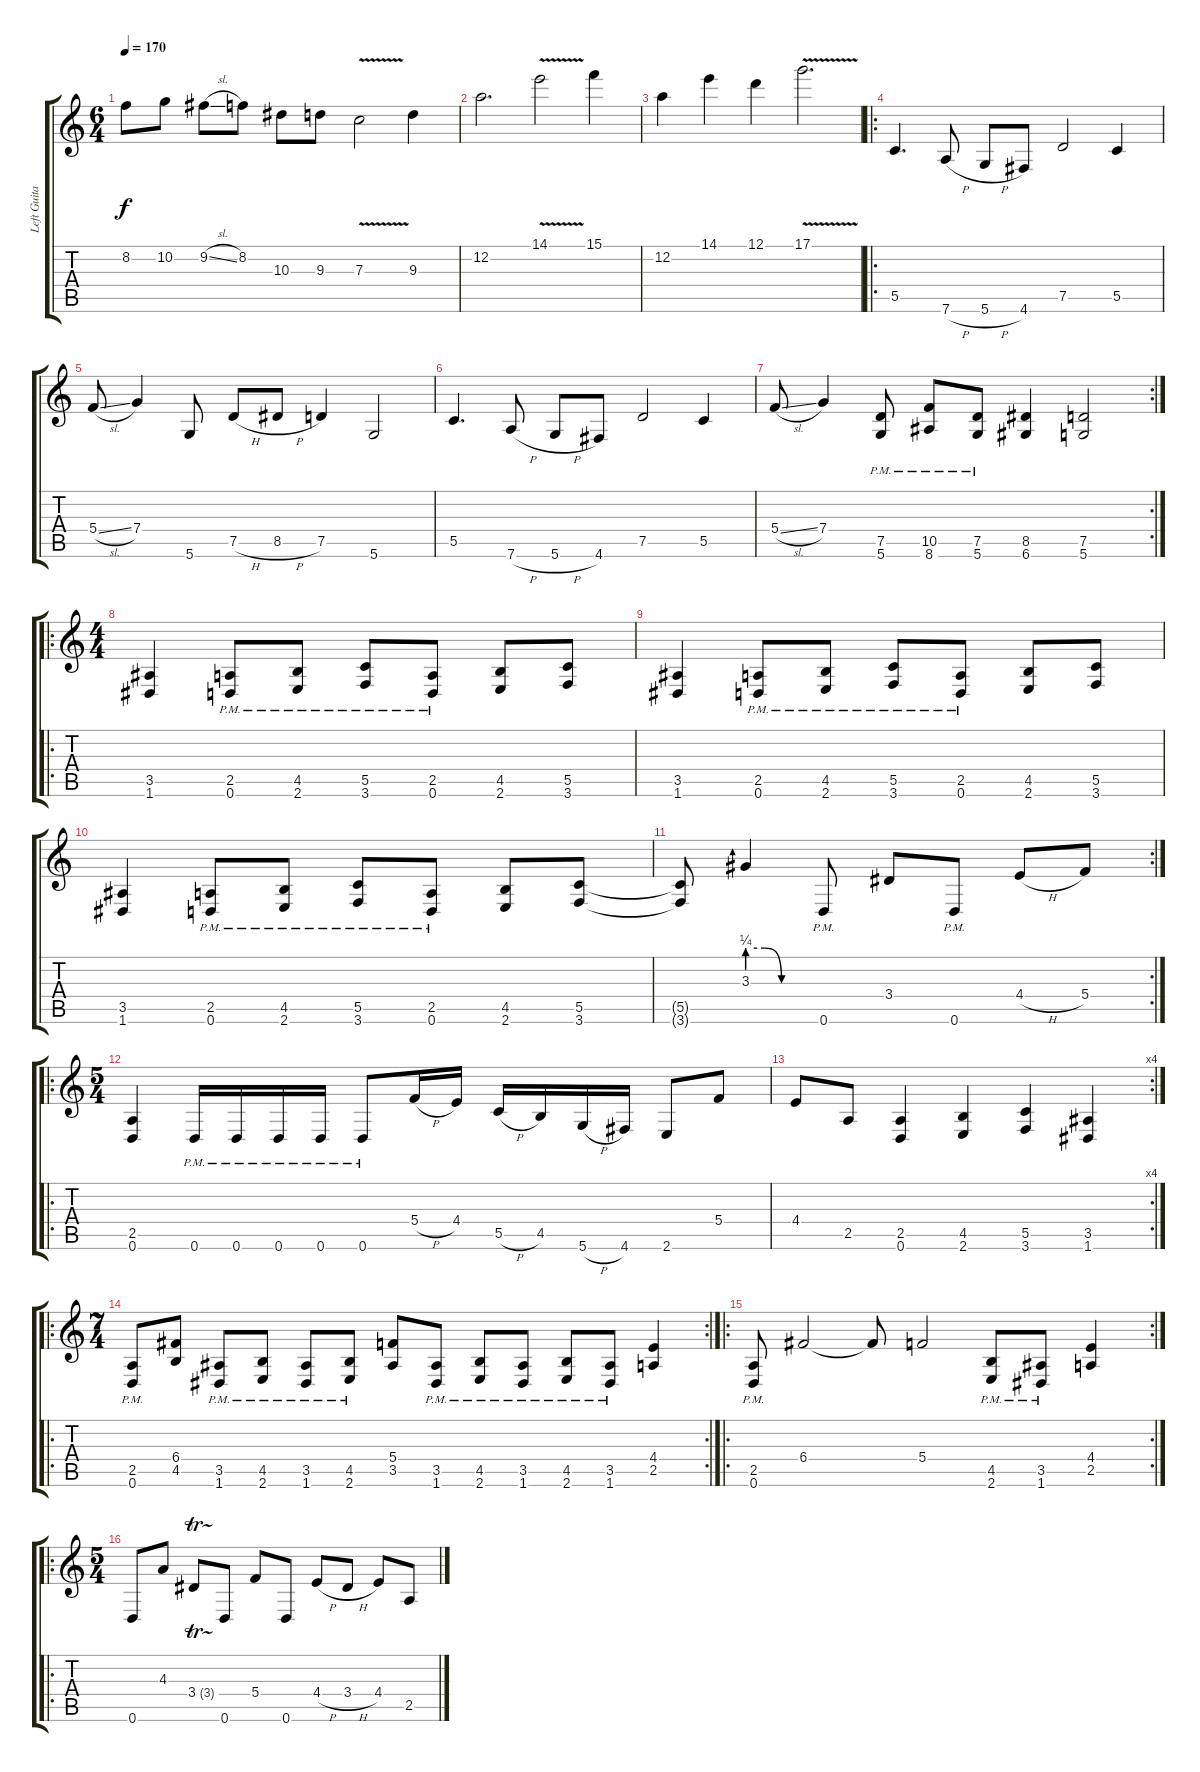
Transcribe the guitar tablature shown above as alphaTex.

\track ("Left Guitar" "Left Guita") {instrument distortionguitar}
\staff {score tabs}
\tuning (D4 A3 F3 C3 G2 D2) {hide}
\ts (6 4)
\tempo 170
\clef g2
\ks c
8.2.8{dy f} 10.2.8 9.2{sl}.8 8.2.8 10.3.8 9.3.8 7.3{v}.2 9.3.4 |
12.2.2{d} 14.1{v}.2 15.1.4 |
12.2.4 14.1.4 12.1.4 17.1{v}.2{d} |
\ro
5.5.4{d} 7.6{h}.8 5.6{h}.8 4.6.8 7.5.2 5.5.4 |
5.4{sl}.8 7.4.4 5.6.8 7.5{h}.8 8.5{h}.8 7.5.4 5.6.2 |
5.5.4{d} 7.6{h}.8 5.6{h}.8 4.6.8 7.5.2 5.5.4 |
\rc 2
5.4{sl}.8 7.4.4 (7.5{pm} 5.6{pm}).8 (10.5{pm} 8.6{pm}).8 (7.5{pm} 5.6{pm}).8 (8.5 6.6).4 (7.5 5.6).2 |
\ro
\ts (4 4)
(3.5 1.6).4 (2.5{pm} 0.6{pm}).8 (4.5{pm} 2.6{pm}).8 (5.5{pm} 3.6{pm}).8 (2.5{pm} 0.6{pm}).8 (4.5 2.6).8 (5.5 3.6).8 |
(3.5 1.6).4 (2.5{pm} 0.6{pm}).8 (4.5{pm} 2.6{pm}).8 (5.5{pm} 3.6{pm}).8 (2.5{pm} 0.6{pm}).8 (4.5 2.6).8 (5.5 3.6).8 |
(3.5 1.6).4 (2.5{pm} 0.6{pm}).8 (4.5{pm} 2.6{pm}).8 (5.5{pm} 3.6{pm}).8 (2.5{pm} 0.6{pm}).8 (4.5 2.6).8 (5.5 3.6).8 |
\rc 2
(5.5{t} 3.6{t}).8 3.3{be (custom 0 1 15 1 30 0 60 0)}.4 0.6{pm}.8 3.4.8 0.6{pm}.8 4.4{h}.8 5.4.8 |
\ro
\ts (5 4)
(2.5 0.6).4 0.6{pm}.16 0.6{pm}.16 0.6{pm}.16 0.6{pm}.16 0.6{pm}.8 5.4{h}.16 4.4.16 5.5{h}.16 4.5.16 5.6{h}.16 4.6.16 2.6.8 5.4.8 |
\rc 4
4.4.8 2.5.8 (2.5 0.6).4 (4.5 2.6).4 (5.5 3.6).4 (3.5 1.6).4 |
\ro
\rc 2
\ts (7 4)
(2.5{pm} 0.6{pm}).8 (6.4 4.5).8 (3.5{pm} 1.6{pm}).8 (4.5{pm} 2.6{pm}).8 (3.5{pm} 1.6{pm}).8 (4.5{pm} 2.6{pm}).8 (5.4 3.5).8 (3.5{pm} 1.6{pm}).8 (4.5{pm} 2.6{pm}).8 (3.5{pm} 1.6{pm}).8 (4.5{pm} 2.6{pm}).8 (3.5{pm} 1.6{pm}).8 (4.4 2.5).4 |
\ro
\rc 2
(2.5{pm} 0.6{pm}).8 6.4.2 6.4{t}.8 5.4.2 (4.5{pm} 2.6{pm}).8 (3.5{pm} 1.6{pm}).8 (4.4 2.5).4 |
\ro
\ts (5 4)
0.6.8 4.3.8 3.4{tr (3 16)}.8 0.6.8 5.4.8 0.6.8 4.4{h}.8 3.4{h}.8 4.4.8 2.5.8
